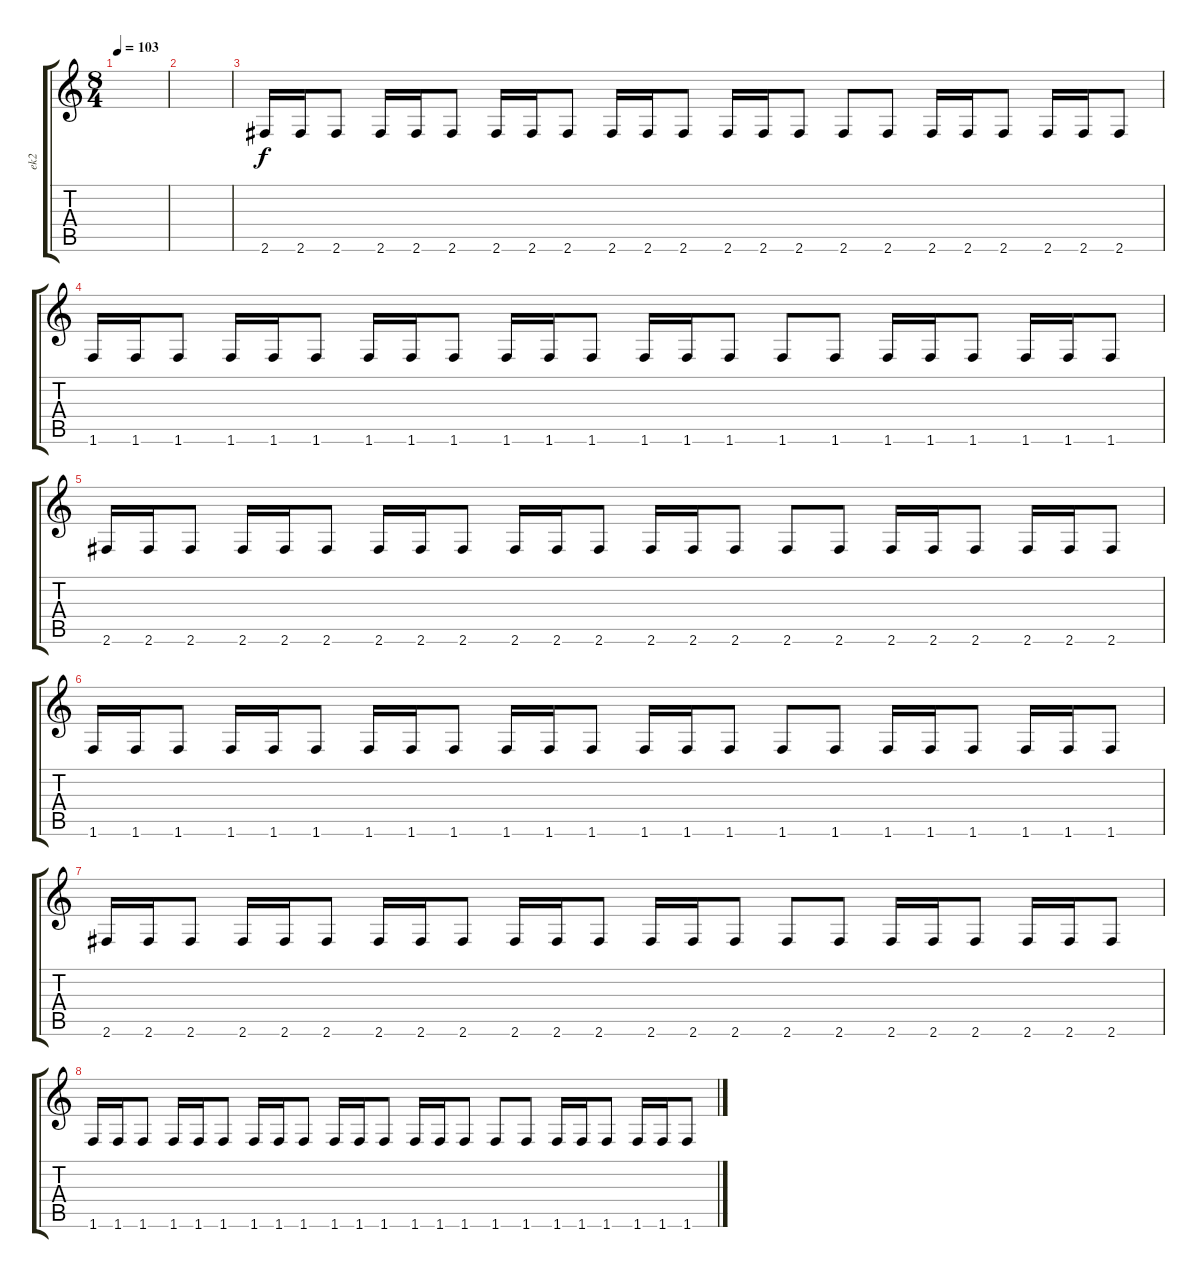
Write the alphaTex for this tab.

\track ("ek2" "ek2") {instrument overdrivenguitar}
\staff {score tabs}
\tuning (E4 B3 G3 D3 A2 E2) {hide}
\ts (8 4)
\tempo 103
\clef g2
\ks c
|
|
2.6.16 2.6.16 2.6.8 2.6.16 2.6.16 2.6.8 2.6.16 2.6.16 2.6.8 2.6.16 2.6.16 2.6.8 2.6.16 2.6.16 2.6.8 2.6.8 2.6.8 2.6.16 2.6.16 2.6.8 2.6.16 2.6.16 2.6.8 |
1.6.16 1.6.16 1.6.8 1.6.16 1.6.16 1.6.8 1.6.16 1.6.16 1.6.8 1.6.16 1.6.16 1.6.8 1.6.16 1.6.16 1.6.8 1.6.8 1.6.8 1.6.16 1.6.16 1.6.8 1.6.16 1.6.16 1.6.8 |
2.6.16 2.6.16 2.6.8 2.6.16 2.6.16 2.6.8 2.6.16 2.6.16 2.6.8 2.6.16 2.6.16 2.6.8 2.6.16 2.6.16 2.6.8 2.6.8 2.6.8 2.6.16 2.6.16 2.6.8 2.6.16 2.6.16 2.6.8 |
1.6.16 1.6.16 1.6.8 1.6.16 1.6.16 1.6.8 1.6.16 1.6.16 1.6.8 1.6.16 1.6.16 1.6.8 1.6.16 1.6.16 1.6.8 1.6.8 1.6.8 1.6.16 1.6.16 1.6.8 1.6.16 1.6.16 1.6.8 |
2.6.16 2.6.16 2.6.8 2.6.16 2.6.16 2.6.8 2.6.16 2.6.16 2.6.8 2.6.16 2.6.16 2.6.8 2.6.16 2.6.16 2.6.8 2.6.8 2.6.8 2.6.16 2.6.16 2.6.8 2.6.16 2.6.16 2.6.8 |
1.6.16 1.6.16 1.6.8 1.6.16 1.6.16 1.6.8 1.6.16 1.6.16 1.6.8 1.6.16 1.6.16 1.6.8 1.6.16 1.6.16 1.6.8 1.6.8 1.6.8 1.6.16 1.6.16 1.6.8 1.6.16 1.6.16 1.6.8
